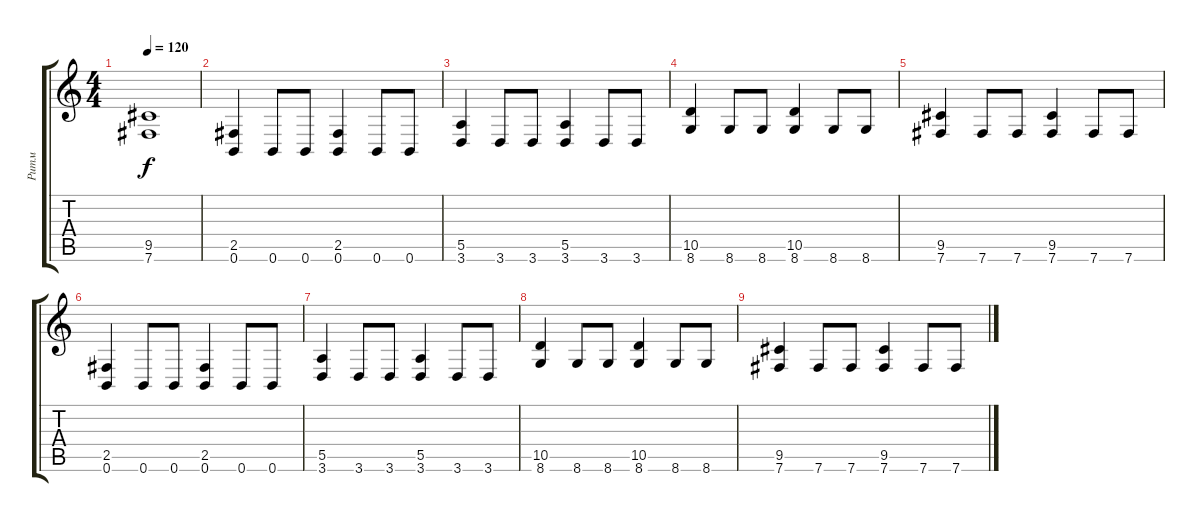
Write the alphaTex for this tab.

\track ("Ритм" "Ритм") {instrument distortionguitar}
\staff {score tabs}
\tuning (B3 Gb3 D3 A2 E2 B1) {hide}
\ts (4 4)
\tempo 120
\clef g2
\ks c
(9.5 7.6).1{dy f} |
(2.5 0.6).4 0.6.8 0.6.8 (2.5 0.6).4 0.6.8 0.6.8 |
(5.5 3.6).4 3.6.8 3.6.8 (5.5 3.6).4 3.6.8 3.6.8 |
(10.5 8.6).4 8.6.8 8.6.8 (10.5 8.6).4 8.6.8 8.6.8 |
(9.5 7.6).4 7.6.8 7.6.8 (9.5 7.6).4 7.6.8 7.6.8 |
(2.5 0.6).4 0.6.8 0.6.8 (2.5 0.6).4 0.6.8 0.6.8 |
(5.5 3.6).4 3.6.8 3.6.8 (5.5 3.6).4 3.6.8 3.6.8 |
(10.5 8.6).4 8.6.8 8.6.8 (10.5 8.6).4 8.6.8 8.6.8 |
(9.5 7.6).4 7.6.8 7.6.8 (9.5 7.6).4 7.6.8 7.6.8
